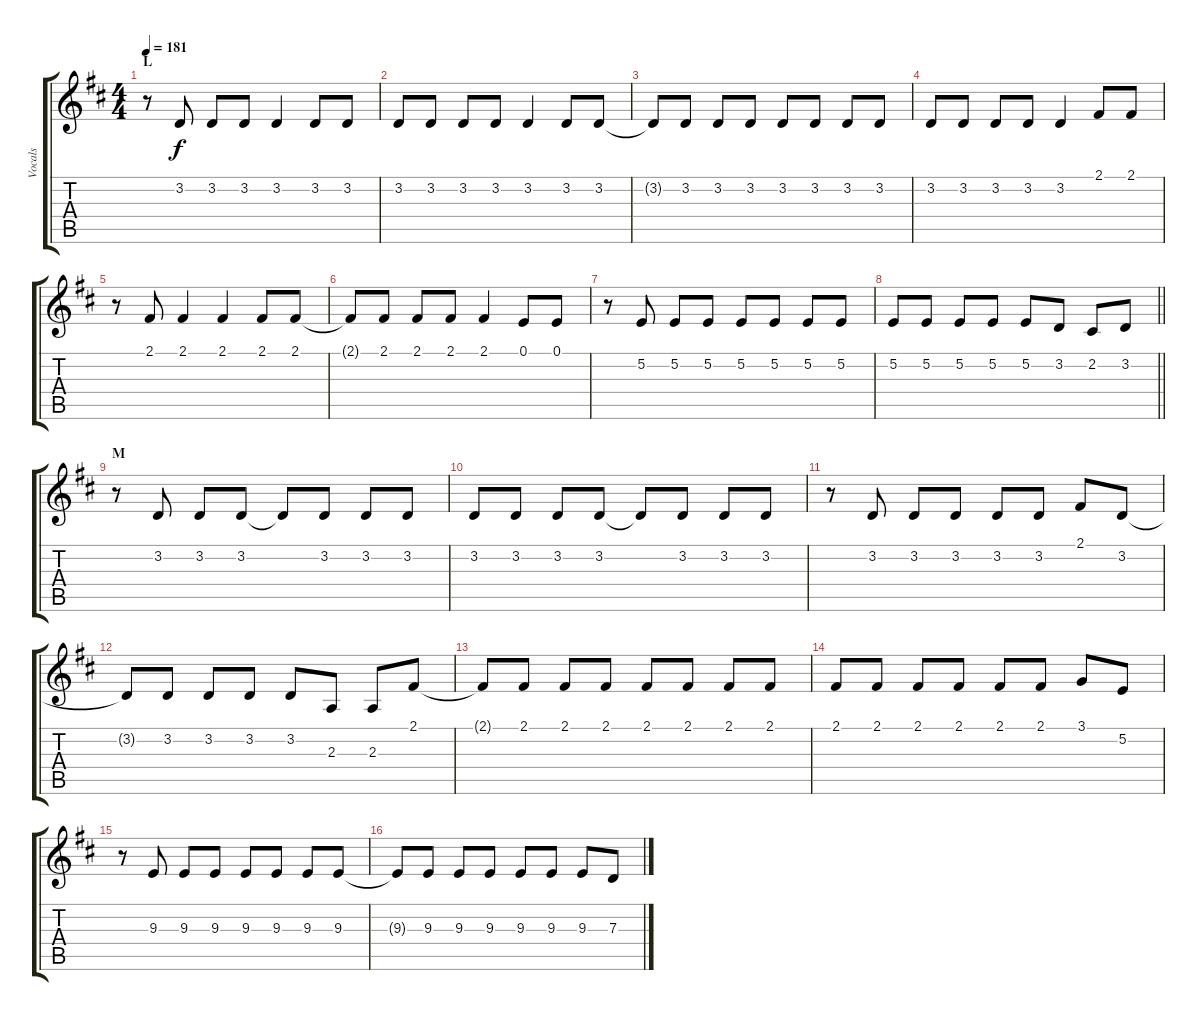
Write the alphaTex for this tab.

\track ("Vocals" "Vocals") {instrument altosax}
\staff {score tabs}
\tuning (E4 B3 G3 D3 A2 E2) {hide}
\ts (4 4)
\section ("" "L")
\tempo 181
\clef g2
\ks d
r.8{dy f} 3.2.8 3.2.8 3.2.8 3.2.4 3.2.8 3.2.8 |
3.2.8 3.2.8 3.2.8 3.2.8 3.2.4 3.2.8 3.2.8 |
3.2{t}.8 3.2.8 3.2.8 3.2.8 3.2.8 3.2.8 3.2.8 3.2.8 |
3.2.8 3.2.8 3.2.8 3.2.8 3.2.4 2.1.8 2.1.8 |
r.8 2.1.8 2.1.4 2.1.4 2.1.8 2.1.8 |
2.1{t}.8 2.1.8 2.1.8 2.1.8 2.1.4 0.1.8 0.1.8 |
r.8 5.2.8 5.2.8 5.2.8 5.2.8 5.2.8 5.2.8 5.2.8 |
\barLineRight lightlight
5.2.8 5.2.8 5.2.8 5.2.8 5.2.8 3.2.8 2.2.8 3.2.8 |
\section ("" "M")
r.8 3.2.8 3.2.8 3.2.8 3.2{t}.8 3.2.8 3.2.8 3.2.8 |
3.2.8 3.2.8 3.2.8 3.2.8 3.2{t}.8 3.2.8 3.2.8 3.2.8 |
r.8 3.2.8 3.2.8 3.2.8 3.2.8 3.2.8 2.1.8 3.2.8 |
3.2{t}.8 3.2.8 3.2.8 3.2.8 3.2.8 2.3.8 2.3.8 2.1.8 |
2.1{t}.8 2.1.8 2.1.8 2.1.8 2.1.8 2.1.8 2.1.8 2.1.8 |
2.1.8 2.1.8 2.1.8 2.1.8 2.1.8 2.1.8 3.1.8 5.2.8 |
r.8 9.3.8 9.3.8 9.3.8 9.3.8 9.3.8 9.3.8 9.3.8 |
9.3{t}.8 9.3.8 9.3.8 9.3.8 9.3.8 9.3.8 9.3.8 7.3.8
